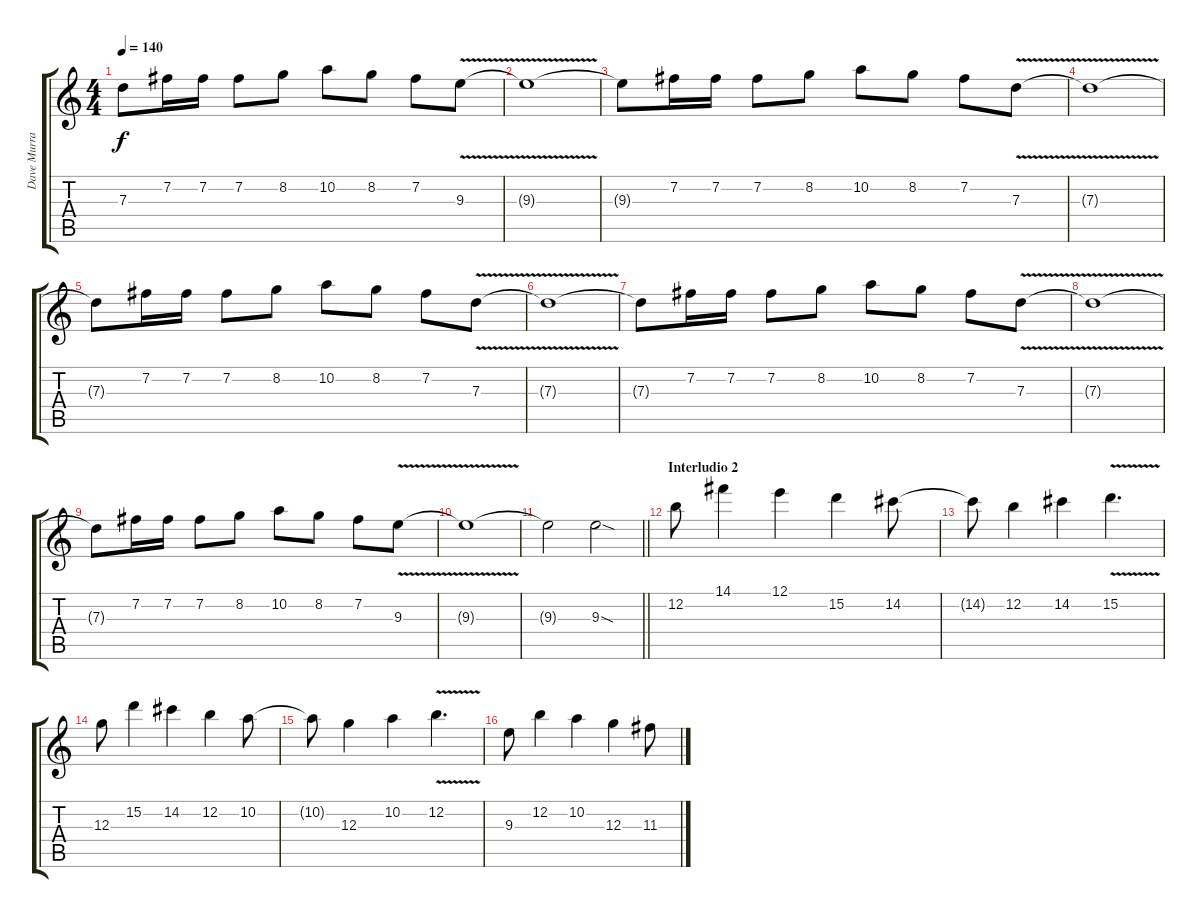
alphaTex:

\track ("Dave Murray" "Dave Murra") {instrument overdrivenguitar}
\staff {score tabs}
\tuning (E4 B3 G3 D3 A2 E2) {hide}
\ts (4 4)
\tempo 140
\clef g2
\ks c
7.3{t}.8{dy f} 7.2.16 7.2.16 7.2.8 8.2.8 10.2.8 8.2.8 7.2.8 9.3{v}.8 |
9.3{t}.1 |
9.3{t}.8 7.2.16 7.2.16 7.2.8 8.2.8 10.2.8 8.2.8 7.2.8 7.3{v}.8 |
7.3{t}.1 |
7.3{t}.8 7.2.16 7.2.16 7.2.8 8.2.8 10.2.8 8.2.8 7.2.8 7.3{v}.8 |
7.3{t}.1 |
7.3{t}.8 7.2.16 7.2.16 7.2.8 8.2.8 10.2.8 8.2.8 7.2.8 7.3{v}.8 |
7.3{t}.1 |
7.3{t}.8 7.2.16 7.2.16 7.2.8 8.2.8 10.2.8 8.2.8 7.2.8 9.3{v}.8 |
9.3{t}.1 |
\barLineRight lightlight
9.3{t}.2 9.3{sod}.2 |
\section ("" "Interludio 2")
12.2.8{volume 15} 14.1.4 12.1.4 15.2.4 14.2.8 |
14.2{t}.8 12.2.4 14.2.4 15.2{v}.4{d} |
12.3.8 15.2.4 14.2.4 12.2.4 10.2.8 |
10.2{t}.8 12.3.4 10.2.4 12.2{v}.4{d} |
9.3.8 12.2.4 10.2.4 12.3.4 11.3.8
